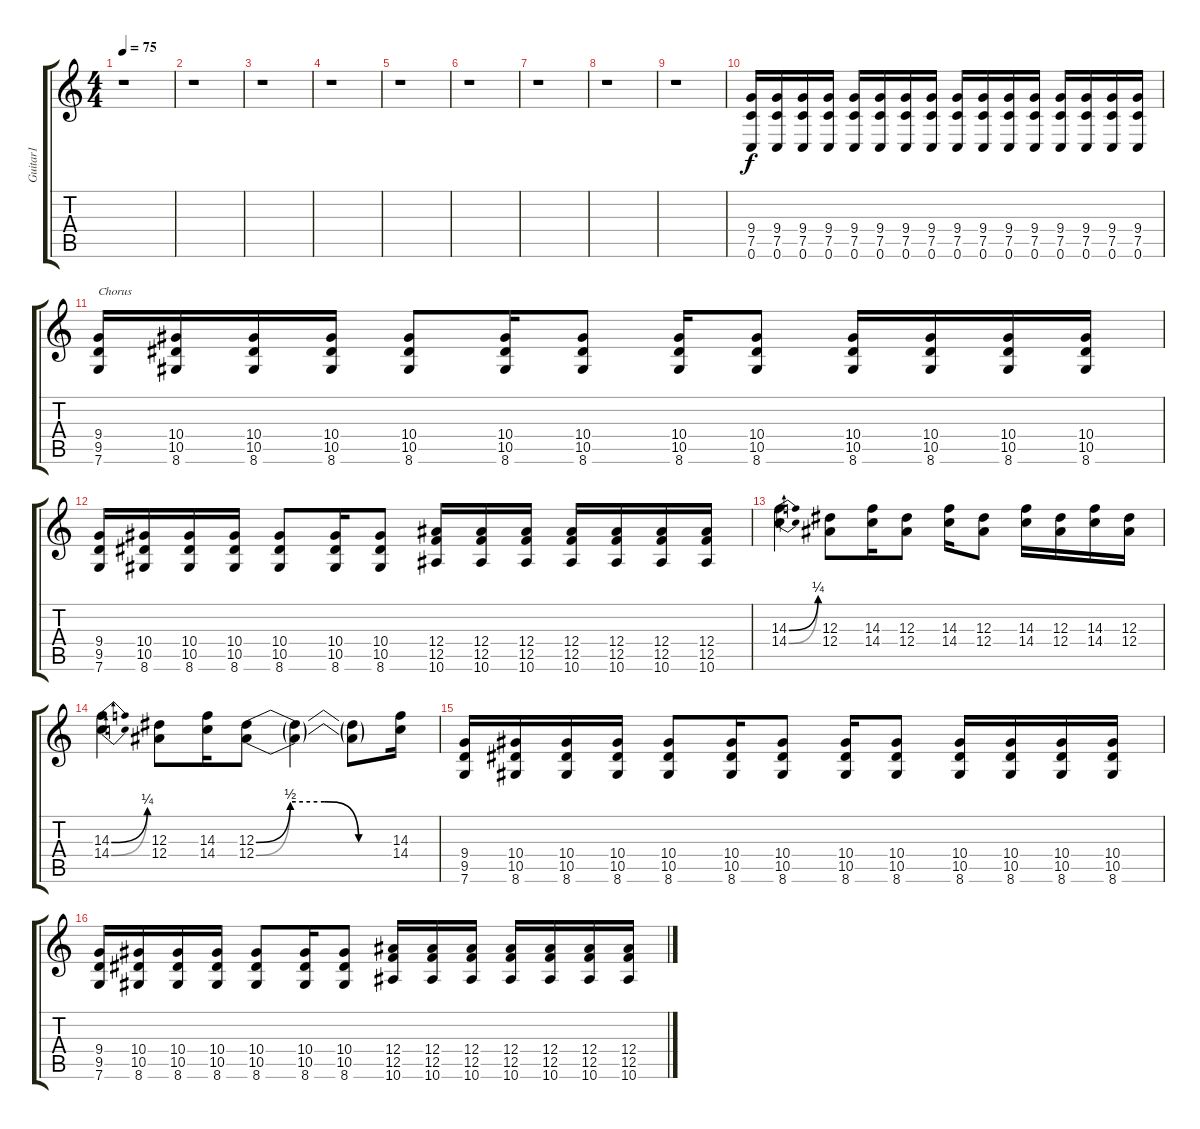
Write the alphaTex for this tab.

\track ("Guitar1" "Guitar1") {instrument overdrivenguitar}
\staff {score tabs}
\tuning (C4 G3 Eb3 Bb2 F2 C2) {hide}
\ts (4 4)
\tempo 75
\clef g2
\ks c
r.1{dy f} |
r.1 |
r.1 |
r.1 |
r.1 |
r.1 |
r.1 |
r.1 |
r.1 |
(9.4 7.5 0.6).16 (9.4 7.5 0.6).16 (9.4 7.5 0.6).16 (9.4 7.5 0.6).16 (9.4 7.5 0.6).16 (9.4 7.5 0.6).16 (9.4 7.5 0.6).16 (9.4 7.5 0.6).16 (9.4 7.5 0.6).16 (9.4 7.5 0.6).16 (9.4 7.5 0.6).16 (9.4 7.5 0.6).16 (9.4 7.5 0.6).16 (9.4 7.5 0.6).16 (9.4 7.5 0.6).16 (9.4 7.5 0.6).16 |
(9.4 9.5 7.6).16{txt "Chorus"} (10.4 10.5 8.6).16 (10.4 10.5 8.6).16 (10.4 10.5 8.6).16 (10.4 10.5 8.6).8 (10.4 10.5 8.6).16 (10.4 10.5 8.6).8 (10.4 10.5 8.6).16 (10.4 10.5 8.6).8 (10.4 10.5 8.6).16 (10.4 10.5 8.6).16 (10.4 10.5 8.6).16 (10.4 10.5 8.6).16 |
(9.4 9.5 7.6).16 (10.4 10.5 8.6).16 (10.4 10.5 8.6).16 (10.4 10.5 8.6).16 (10.4 10.5 8.6).8 (10.4 10.5 8.6).16 (10.4 10.5 8.6).8 (12.4 12.5 10.6).16 (12.4 12.5 10.6).16 (12.4 12.5 10.6).16 (12.4 12.5 10.6).16 (12.4 12.5 10.6).16 (12.4 12.5 10.6).16 (12.4 12.5 10.6).16 |
(14.3{be (bend 0 0 60 1)} 14.4{be (bend 0 0 60 1)}).4 (12.3 12.4).8 (14.3 14.4).16 (12.3 12.4).8 (14.3 14.4).16 (12.3 12.4).8 (14.3 14.4).16 (12.3 12.4).16 (14.3 14.4).16 (12.3 12.4).16 |
(14.3{be (bend 0 0 60 1)} 14.4{be (bend 0 0 60 1)}).4 (12.3 12.4).8 (14.3 14.4).16 (12.3{be (custom 0 0 15 2 30 2 45 0 60 0)} 12.4{be (custom 0 0 15 2 30 2 45 0 60 0)}).8 (12.3{t} 12.4{t}).4 (12.3{t} 12.4{t}).8 (14.3 14.4).16 |
(9.4 9.5 7.6).16 (10.4 10.5 8.6).16 (10.4 10.5 8.6).16 (10.4 10.5 8.6).16 (10.4 10.5 8.6).8 (10.4 10.5 8.6).16 (10.4 10.5 8.6).8 (10.4 10.5 8.6).16 (10.4 10.5 8.6).8 (10.4 10.5 8.6).16 (10.4 10.5 8.6).16 (10.4 10.5 8.6).16 (10.4 10.5 8.6).16 |
(9.4 9.5 7.6).16 (10.4 10.5 8.6).16 (10.4 10.5 8.6).16 (10.4 10.5 8.6).16 (10.4 10.5 8.6).8 (10.4 10.5 8.6).16 (10.4 10.5 8.6).8 (12.4 12.5 10.6).16 (12.4 12.5 10.6).16 (12.4 12.5 10.6).16 (12.4 12.5 10.6).16 (12.4 12.5 10.6).16 (12.4 12.5 10.6).16 (12.4 12.5 10.6).16
